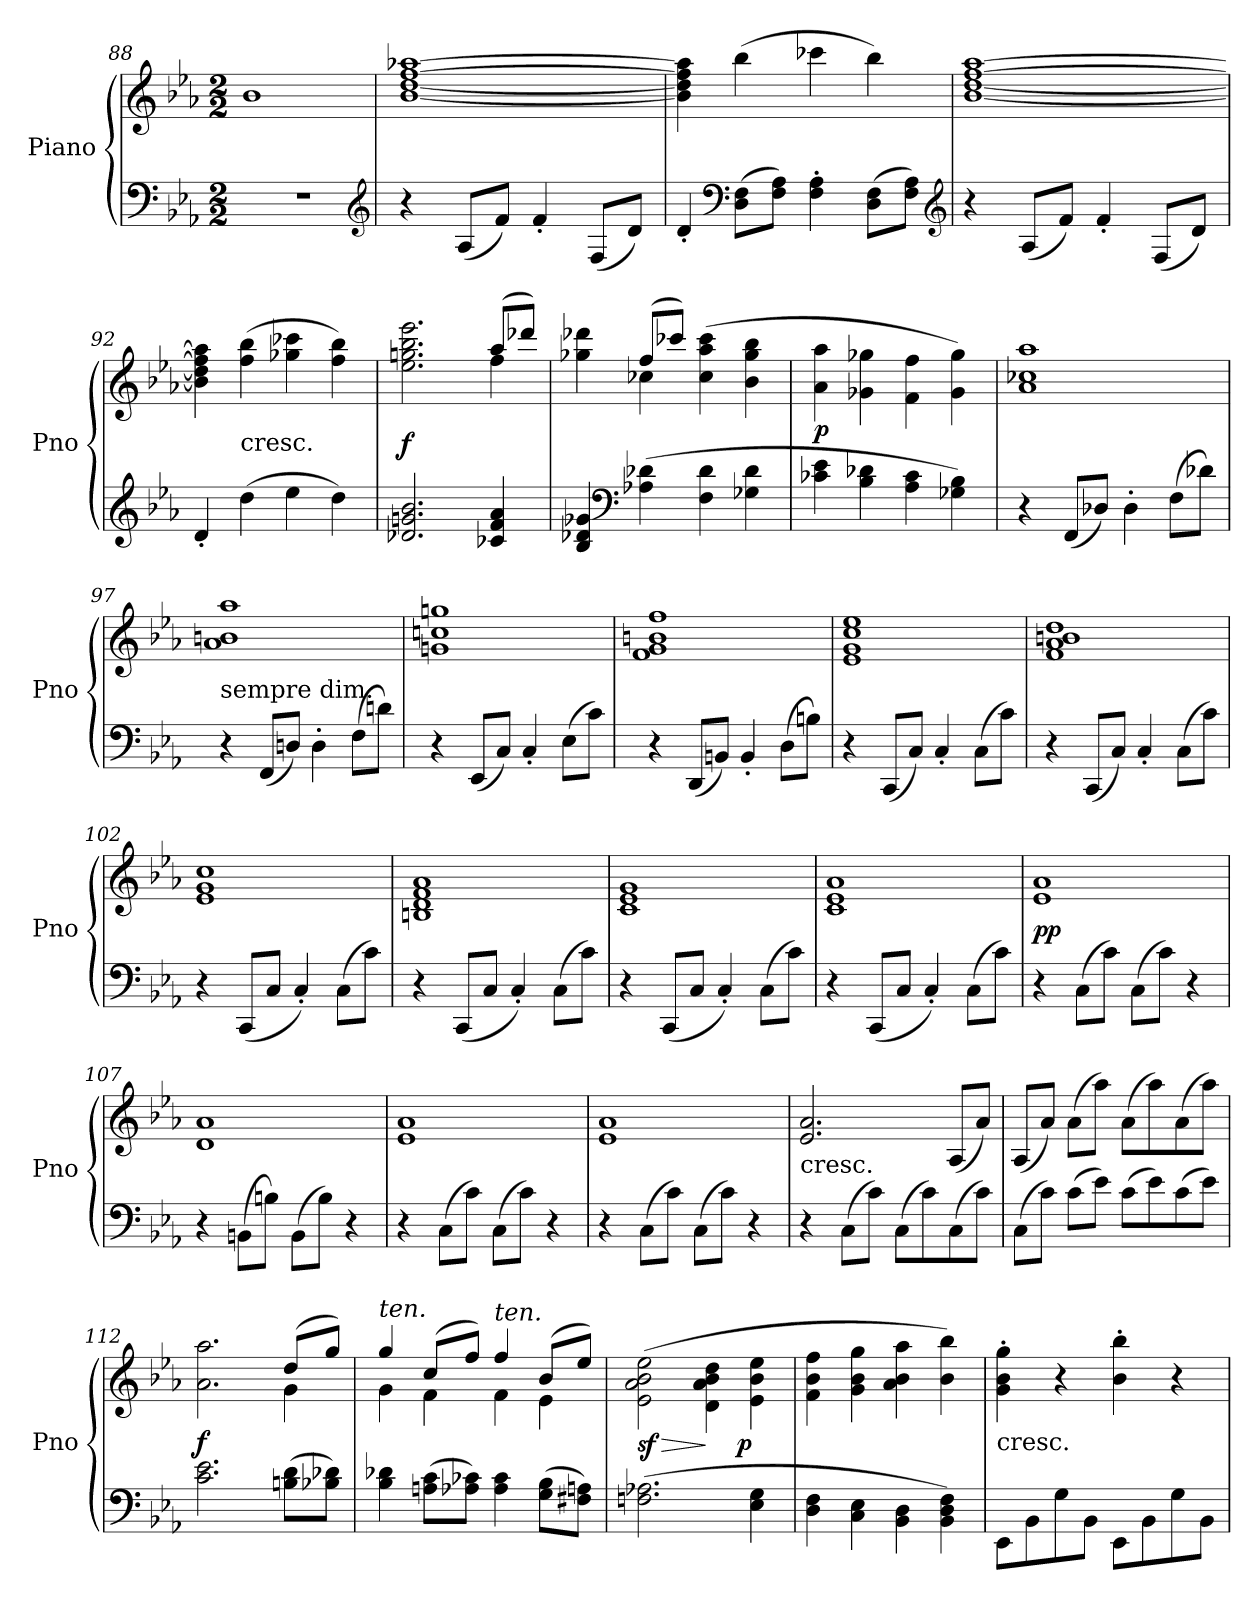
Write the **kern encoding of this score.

**kern	**kern	**dynam
*part1	*part1	*part1
*staff2	*staff1	*staff1/2
*I"Piano	*	*
*I'Pno	*	*
*clefF4	*clefG2	*
*k[b-e-a-]	*k[b-e-a-]	*
*E-:	*E-:	*
*M2/2	*M2/2	*
=88	=88	=88
1r	1b-	.
*clefG2	*	*
=89	=89	=89
4r	[1b- [1dd [1ff [1aa-X	.
(8A-L	.	.
8fJ)	.	.
4f'	.	.
(8FL	.	.
8dJ)	.	.
=90	=90	=90
4d'	4b-] 4dd] 4ff] 4aa-]	.
*clefF4	*	*
(8D 8FL	(4bb-	.
8F 8A-J)	.	.
4F' 4A-'	4ccc-X	.
(8D 8FL	4bb-)	.
8F 8A-J)	.	.
*clefG2	*	*
=91	=91	=91
4r	[1b- [1dd [1ff [1aa-	.
(8A-L	.	.
8fJ)	.	.
4f'	.	.
(8FL	.	.
8dJ)	.	.
=92	=92	=92
4d'	4b-] 4dd] 4ff] 4aa-]	.
!	!LO:TX:c:t=cresc.	!
(4dd	(4ff 4bb-	.
4ee-	4gg-X 4ccc-X	.
4dd)	4ff 4bb-)	.
=93	=93	=93
*	*^	*
2.d-X 2.gn 2.b-	2.ee- 2.ggn 2.bb- 2.eee-	2.ryy	f
4c-X 4f 4a-	(8aa-L	4ff	.
.	8ddd-XJ)	.	.
=94	=94	=94	=94
4B- 4d-X 4g-X	4gg-X 4ddd-X	4ryy	.
*clefF4	*	*	*
(4A-X 4d-X	(8ffL	4cc-X	.
.	8ccc-XJ)	.	.
4F 4d-	(4cc- 4aa- 4ccc-	4ryy	.
4G-X 4d-	4ryy	4b- 4gg- 4bb-	.
*	*v	*v	*
=95	=95	=95
4c-X 4e-	4a- 4aa-	p
4B- 4d-X	4g-X 4gg-X	.
4A- 4c-	4f 4ff	.
4G-X 4B-)	4g- 4gg-)	.
=96	=96	=96
4r	1a- 1cc-X 1aa-	.
(8FFL	.	.
8D-XJ)	.	.
4D-'	.	.
(8FL	.	.
8d-XJ)	.	.
=97	=97	=97
!	!LO:TX:c:t=sempre dim.	!
4r	1a- 1bn 1aa-	.
(8FFL	.	.
8DnJ)	.	.
4D'	.	.
(8FL	.	.
8dnJ)	.	.
=98	=98	=98
4r	1gn 1ccn 1ggn	.
(8EE-L	.	.
8CJ)	.	.
4C'	.	.
(8E-L	.	.
8cJ)	.	.
=99	=99	=99
4r	1f 1g 1bn 1ff	.
(8DDL	.	.
8BBnJ)	.	.
4BB'	.	.
(8DL	.	.
8BnJ)	.	.
=100	=100	=100
4r	1e- 1g 1cc 1ee-	.
(8CCL	.	.
8CJ)	.	.
4C'	.	.
(8CL	.	.
8cJ)	.	.
=101	=101	=101
4r	1f 1a- 1bn 1dd	.
(8CCL	.	.
8CJ)	.	.
4C'	.	.
(8CL	.	.
8cJ)	.	.
=102	=102	=102
4r	1e- 1g 1cc	.
(8CCL	.	.
8CJ	.	.
4C')	.	.
(8CL	.	.
8cJ)	.	.
=103	=103	=103
4r	1Bn 1d 1f 1a-	.
(8CCL	.	.
8CJ	.	.
4C')	.	.
(8CL	.	.
8cJ)	.	.
=104	=104	=104
4r	1c 1e- 1g	.
(8CCL	.	.
8CJ	.	.
4C')	.	.
(8CL	.	.
8cJ)	.	.
=105	=105	=105
4r	1c 1e- 1a-	.
(8CCL	.	.
8CJ	.	.
4C')	.	.
(8CL	.	.
8cJ)	.	.
=106	=106	=106
4r	1e- 1a-	pp
(8CL	.	.
8cJ)	.	.
(8CL	.	.
8cJ)	.	.
4r	.	.
=107	=107	=107
4r	1d 1a-	.
(8BBnL	.	.
8BnJ)	.	.
(8BBL	.	.
8BJ)	.	.
4r	.	.
=108	=108	=108
4r	1e- 1a-	.
(8CL	.	.
8cJ)	.	.
(8CL	.	.
8cJ)	.	.
4r	.	.
=109	=109	=109
4r	1e- 1a-	.
(8CL	.	.
8cJ)	.	.
(8CL	.	.
8cJ)	.	.
4r	.	.
=110	=110	=110
!	!LO:TX:c:t=cresc.	!
4r	2.e- 2.a-	.
(8CL	.	.
8cJ)	.	.
(8CL	.	.
8c)	.	.
(8C	(8A-L	.
8cJ)	8a-J)	.
=111	=111	=111
(8CL	(8A-L	.
8cJ)	8a-J)	.
(8cL	(8a-L	.
8e-J)	8aa-J)	.
(8cL	(8a-L	.
8e-)	8aa-)	.
(8c	(8a-	.
8e-J)	8aa-J)	.
=112	=112	=112
*	*^	*
2.c 2.e-	2.a- 2.aa-	2.ryy	f
(8Bn 8dL	(8ddL	4g	.
8B-X 8d-XJ)	8ggJ)	.	.
=113	=113	=113	=113
!	!LO:TX:a:i:t=ten.	!	!
4B- 4d-X	4gg	4g	.
(8An 8cL	(8ccL	4f	.
8A-X 8c-XJ)	8ffJ)	.	.
!	!LO:TX:a:i:t=ten.	!	!
4A- 4c-	4ff	4f	.
(8G 8B-L	(8b-L	4e-	.
8F#X 8AnJ)	8ee-J)	.	.
*	*v	*v	*
=114	=114	=114
(2.Fn 2.A-X	(2e-\ 2a-\ 2b-\ 2ee-\	> sf
.	4d\ 4a-\ 4b-\ 4dd\	]
!	!	!LO:DY:n=2:rj
4E- 4G	4e-\ 4b-\ 4ee-\	p
=115	=115	=115
4D 4F	4f 4b- 4ff	.
4C 4E-	4g 4b- 4gg	.
4BB-\ 4D\	4a- 4b- 4aa-	.
4BB- 4D 4F)	4b- 4bb-)	.
=116	=116	=116
!	!LO:TX:c:t=cresc.	!
8EE-\L	4g' 4b-' 4gg'	.
8BB-\	.	.
8G\	4r	.
8BB-\J	.	.
8EE-\L	4b-' 4bb-'	.
8BB-\	.	.
8G\	4r	.
8BB-\J	.	.
=	=	=
*-	*-	*-
